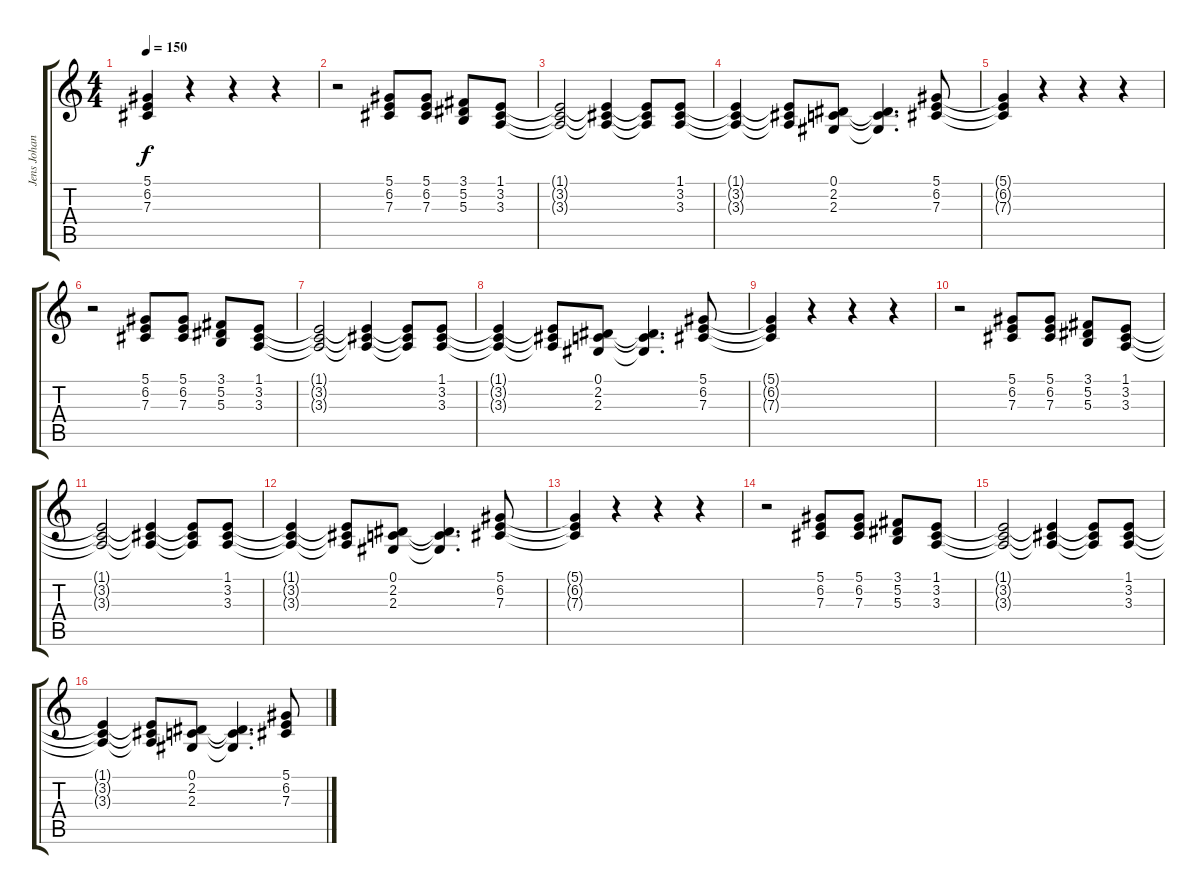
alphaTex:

\track ("Jens Johansson" "Jens Johan") {instrument stringensemble1}
\staff {score tabs}
\tuning (Eb4 Bb3 Gb3 Db3 Ab2 Eb2) {hide}
\ts (4 4)
\tempo 150
\clef g2
\ks c
(5.1{t} 6.2{t} 7.3{t}).4{dy f} r.4 r.4 r.4 |
r.2 (5.1 6.2 7.3).8 (5.1 6.2 7.3).8 (3.1 5.2 5.3).8 (1.1 3.2 3.3).8 |
(1.1{t} 3.2{t} 3.3{t}).2 (1.1{t} 3.2{t} 3.3{t}).4 (1.1{t} 3.2{t} 3.3{t}).8 (1.1 3.2 3.3).8 |
(1.1{t} 3.2{t} 3.3{t}).4 (1.1{t} 3.2{t} 3.3{t}).8 (0.1 2.2 2.3).8 (0.1{t} 2.2{t} 2.3{t}).4{d} (5.1 6.2 7.3).8 |
(5.1{t} 6.2{t} 7.3{t}).4 r.4 r.4 r.4 |
r.2 (5.1 6.2 7.3).8 (5.1 6.2 7.3).8 (3.1 5.2 5.3).8 (1.1 3.2 3.3).8 |
(1.1{t} 3.2{t} 3.3{t}).2 (1.1{t} 3.2{t} 3.3{t}).4 (1.1{t} 3.2{t} 3.3{t}).8 (1.1 3.2 3.3).8 |
(1.1{t} 3.2{t} 3.3{t}).4 (1.1{t} 3.2{t} 3.3{t}).8 (0.1 2.2 2.3).8 (0.1{t} 2.2{t} 2.3{t}).4{d} (5.1 6.2 7.3).8 |
(5.1{t} 6.2{t} 7.3{t}).4 r.4 r.4 r.4 |
r.2 (5.1 6.2 7.3).8 (5.1 6.2 7.3).8 (3.1 5.2 5.3).8 (1.1 3.2 3.3).8 |
(1.1{t} 3.2{t} 3.3{t}).2 (1.1{t} 3.2{t} 3.3{t}).4 (1.1{t} 3.2{t} 3.3{t}).8 (1.1 3.2 3.3).8 |
(1.1{t} 3.2{t} 3.3{t}).4 (1.1{t} 3.2{t} 3.3{t}).8 (0.1 2.2 2.3).8 (0.1{t} 2.2{t} 2.3{t}).4{d} (5.1 6.2 7.3).8 |
(5.1{t} 6.2{t} 7.3{t}).4 r.4 r.4 r.4 |
r.2 (5.1 6.2 7.3).8 (5.1 6.2 7.3).8 (3.1 5.2 5.3).8 (1.1 3.2 3.3).8 |
(1.1{t} 3.2{t} 3.3{t}).2 (1.1{t} 3.2{t} 3.3{t}).4 (1.1{t} 3.2{t} 3.3{t}).8 (1.1 3.2 3.3).8 |
(1.1{t} 3.2{t} 3.3{t}).4 (1.1{t} 3.2{t} 3.3{t}).8 (0.1 2.2 2.3).8 (0.1{t} 2.2{t} 2.3{t}).4{d} (5.1 6.2 7.3).8
